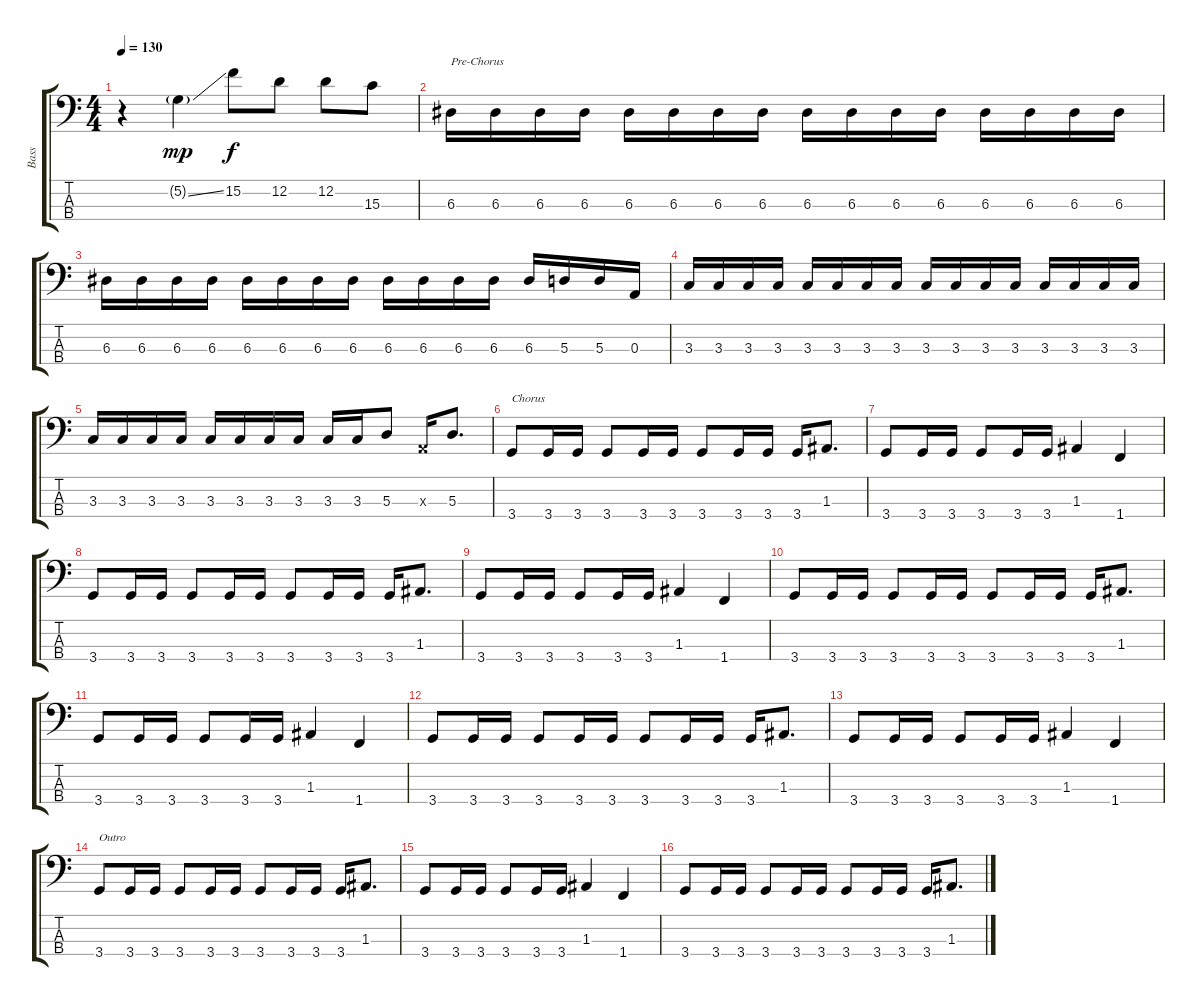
\track ("Bass" "Bass") {instrument electricbassfinger}
\staff {score tabs}
\tuning (G2 D2 A1 E1) {hide}
\ts (4 4)
\tempo 130
\clef f4
\ks c
r.4{dy f} 5.2{ss g}.4{dy mp} 15.2.8{dy f} 12.2.8 12.2.8 15.3.8 |
6.3.16{txt "Pre-Chorus"} 6.3.16 6.3.16 6.3.16 6.3.16 6.3.16 6.3.16 6.3.16 6.3.16 6.3.16 6.3.16 6.3.16 6.3.16 6.3.16 6.3.16 6.3.16 |
6.3.16 6.3.16 6.3.16 6.3.16 6.3.16 6.3.16 6.3.16 6.3.16 6.3.16 6.3.16 6.3.16 6.3.16 6.3.16 5.3.16 5.3.16 0.3.16 |
3.3.16 3.3.16 3.3.16 3.3.16 3.3.16 3.3.16 3.3.16 3.3.16 3.3.16 3.3.16 3.3.16 3.3.16 3.3.16 3.3.16 3.3.16 3.3.16 |
3.3.16 3.3.16 3.3.16 3.3.16 3.3.16 3.3.16 3.3.16 3.3.16 3.3.16 3.3.16 5.3.8 0.3{x}.16 5.3.8{d} |
3.4.8{txt "Chorus"} 3.4.16 3.4.16 3.4.8 3.4.16 3.4.16 3.4.8 3.4.16 3.4.16 3.4.16 1.3.8{d} |
3.4.8 3.4.16 3.4.16 3.4.8 3.4.16 3.4.16 1.3.4 1.4.4 |
3.4.8 3.4.16 3.4.16 3.4.8 3.4.16 3.4.16 3.4.8 3.4.16 3.4.16 3.4.16 1.3.8{d} |
3.4.8 3.4.16 3.4.16 3.4.8 3.4.16 3.4.16 1.3.4 1.4.4 |
3.4.8 3.4.16 3.4.16 3.4.8 3.4.16 3.4.16 3.4.8 3.4.16 3.4.16 3.4.16 1.3.8{d} |
3.4.8 3.4.16 3.4.16 3.4.8 3.4.16 3.4.16 1.3.4 1.4.4 |
3.4.8 3.4.16 3.4.16 3.4.8 3.4.16 3.4.16 3.4.8 3.4.16 3.4.16 3.4.16 1.3.8{d} |
3.4.8 3.4.16 3.4.16 3.4.8 3.4.16 3.4.16 1.3.4 1.4.4 |
3.4.8{txt "Outro"} 3.4.16 3.4.16 3.4.8 3.4.16 3.4.16 3.4.8 3.4.16 3.4.16 3.4.16 1.3.8{d} |
3.4.8 3.4.16 3.4.16 3.4.8 3.4.16 3.4.16 1.3.4 1.4.4 |
3.4.8 3.4.16 3.4.16 3.4.8 3.4.16 3.4.16 3.4.8 3.4.16 3.4.16 3.4.16 1.3.8{d}
